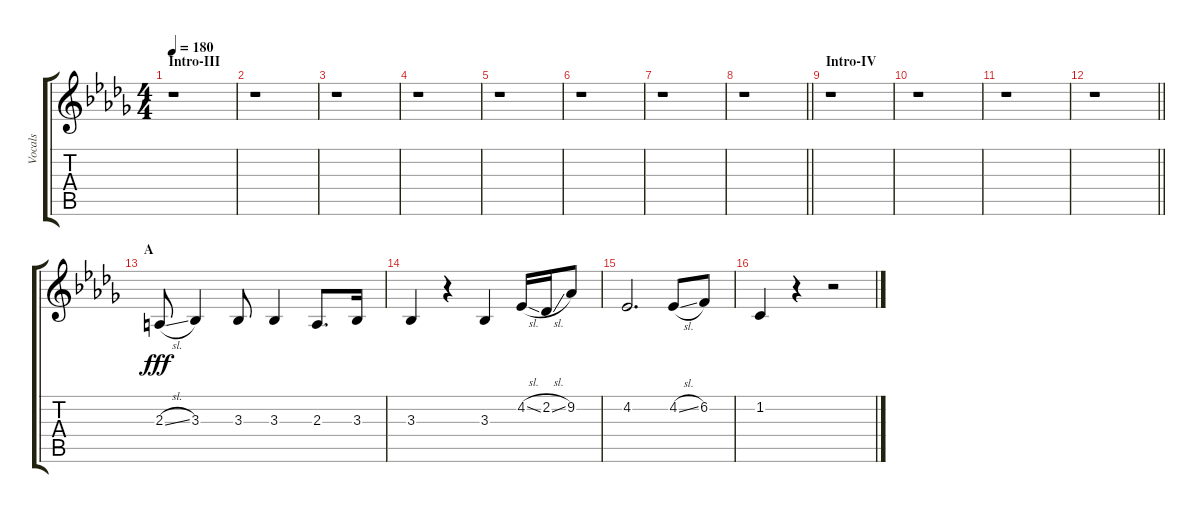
\track ("Vocals" "Vocals") {instrument voiceoohs}
\staff {score tabs}
\tuning (E4 B3 G3 D3 A2 E2) {hide}
\ts (4 4)
\section ("" "Intro-III")
\tempo 180
\clef g2
\ks db
r.1{dy fff} |
r.1 |
r.1 |
r.1 |
r.1 |
r.1 |
r.1 |
\barLineRight lightlight
r.1 |
\section ("" "Intro-IV")
r.1 |
r.1 |
r.1 |
\barLineRight lightlight
r.1 |
\section ("" "A")
2.3{sl}.8 3.3.4 3.3.8 3.3.4 2.3.8{d} 3.3.16 |
3.3.4 r.4 3.3.4 4.2{sl}.16 2.2{sl}.16 9.2.8 |
4.2.2{d} 4.2{sl}.8 6.2.8 |
1.2.4 r.4 r.2
